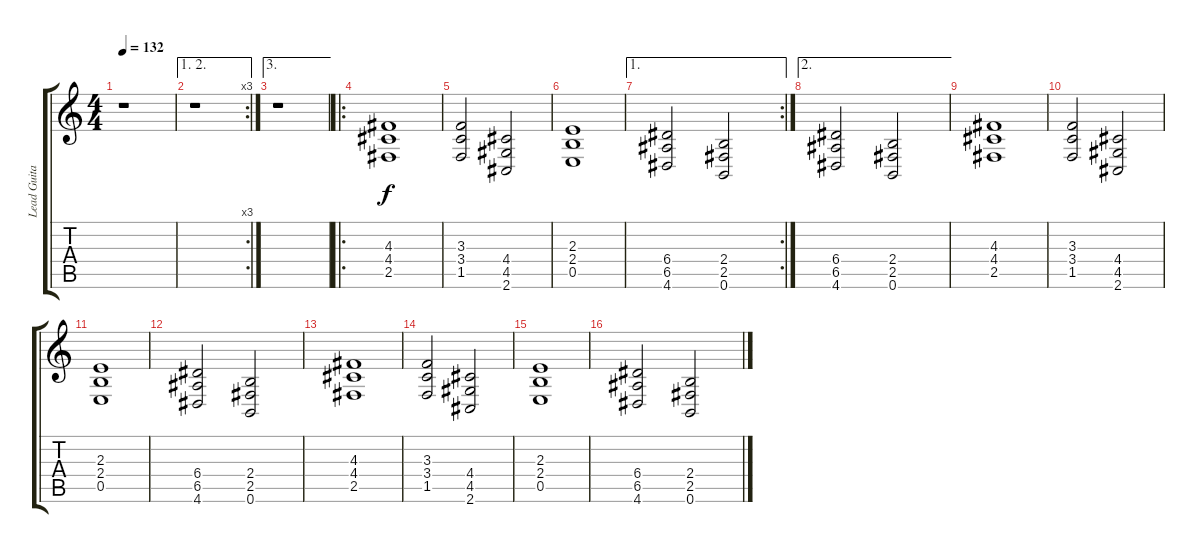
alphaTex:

\track ("Lead Guitar" "Lead Guita") {instrument overdrivenguitar}
\staff {score tabs}
\tuning (B3 Gb3 D3 A2 E2 B1) {hide}
\ts (4 4)
\tempo 132
\clef g2
\ks c
r.1{dy f} |
\ae (1 2)
\rc 3
r.1 |
\ae 3
r.1{volume 13} |
\ro
(4.3 4.4 2.5).1 |
(3.3 3.4 1.5).2 (4.4 4.5 2.6).2 |
(2.3 2.4 0.5).1 |
\ae 1
\rc 2
(6.4 6.5 4.6).2 (2.4 2.5 0.6).2 |
\ae 2
(6.4 6.5 4.6).2 (2.4 2.5 0.6).2 |
(4.3 4.4 2.5).1 |
(3.3 3.4 1.5).2 (4.4 4.5 2.6).2 |
(2.3 2.4 0.5).1 |
(6.4 6.5 4.6).2 (2.4 2.5 0.6).2 |
(4.3 4.4 2.5).1 |
(3.3 3.4 1.5).2 (4.4 4.5 2.6).2 |
(2.3 2.4 0.5).1 |
(6.4 6.5 4.6).2 (2.4 2.5 0.6).2
